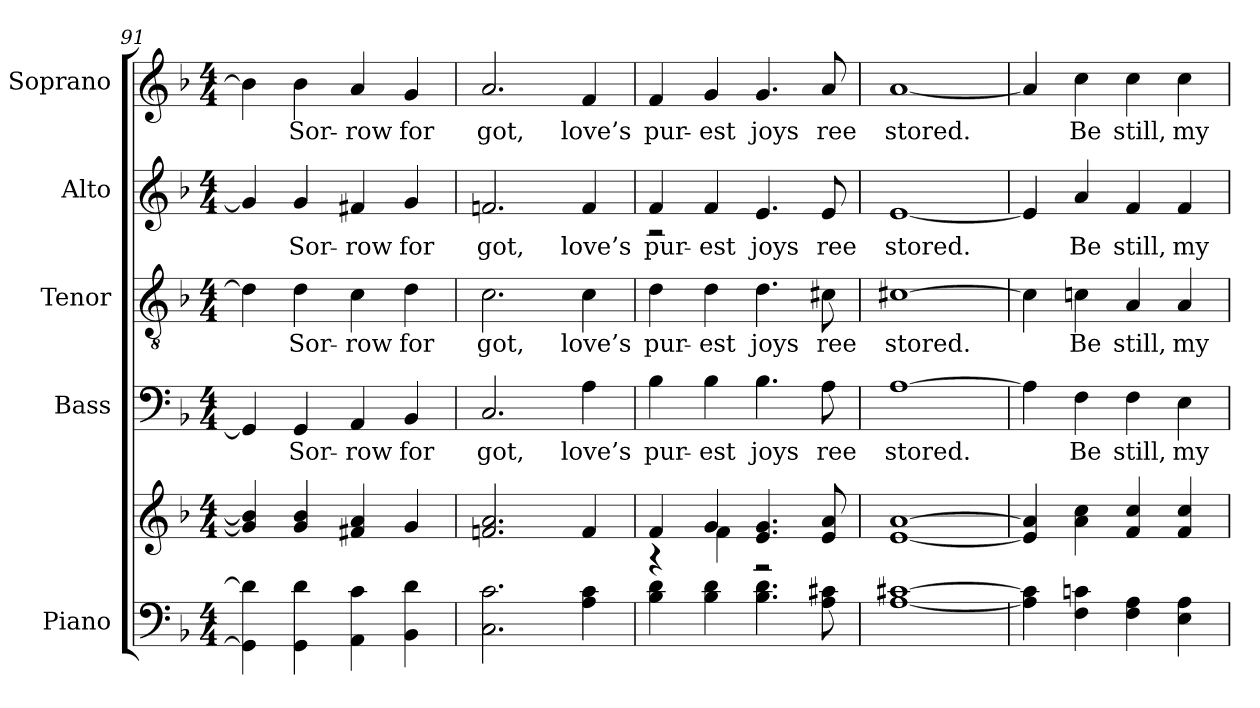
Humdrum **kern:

**kern	**kern	**kern	**text	**kern	**text	**kern	**text	**kern	**text
*part5	*part5	*part4	*part4	*part3	*part3	*part2	*part2	*part1	*part1
*staff6	*staff5	*staff4	*staff4	*staff3	*staff3	*staff2	*staff2	*staff1	*staff1
*I"Piano	*	*I"Bass	*	*I"Tenor	*	*I"Alto	*	*I"Soprano	*
*I'Pno.	*	*I'B.	*	*I'T.	*	*I'A.	*	*I'S.	*
*clefF4	*clefG2	*clefF4	*	*clefGv2	*	*clefG2	*	*clefG2	*
*	*	*	*	*ITrd7c12	*	*	*	*	*
*k[b-]	*k[b-]	*k[b-]	*	*k[b-]	*	*k[b-]	*	*k[b-]	*
*F:	*F:	*F:	*	*F:	*	*F:	*	*F:	*
*M4/4	*M4/4	*M4/4	*	*M4/4	*	*M4/4	*	*M4/4	*
=91	=91	=91	=91	=91	=91	=91	=91	=91	=91
4GGi\] 4di]	4gi/] 4b-i]	4GGi/]	.	4Di\]	.	4gi/]	.	4b-i\]	.
!	!	!	!LO:LY:b:color=#000000	!	!	!	!	!	!
!	!	!	!	!	!LO:LY:b:color=#000000	!	!	!	!
!	!	!	!	!	!	!	!LO:LY:b:color=#000000	!	!
!	!	!	!	!	!	!	!	!	!LO:LY:b:color=#000000
4GGi\ 4di	4gi/ 4b-i	4GGi/	Sor-	4Di\	Sor-	4gi/	Sor-	4b-i\	Sor-
!	!	!	!LO:LY:b:color=#000000	!	!	!	!	!	!
!	!	!	!	!	!LO:LY:b:color=#000000	!	!	!	!
!	!	!	!	!	!	!	!LO:LY:b:color=#000000	!	!
!	!	!	!	!	!	!	!	!	!LO:LY:b:color=#000000
4AAi\ 4ci	4f#Xi/ 4ai	4AAi/	-row	4Ci\	-row	4f#Xi/	-row	4ai/	-row
!	!	!	!LO:LY:b:color=#000000	!	!	!	!	!	!
!	!	!	!	!	!LO:LY:b:color=#000000	!	!	!	!
!	!	!	!	!	!	!	!LO:LY:b:color=#000000	!	!
!	!	!	!	!	!	!	!	!	!LO:LY:b:color=#000000
4BB-i\ 4di	4gi/	4BB-i/	for	4Di\	for	4gi/	for	4gi/	for
=92	=92	=92	=92	=92	=92	=92	=92	=92	=92
!	!	!	!LO:LY:b:color=#000000	!	!	!	!	!	!
!	!	!	!	!	!LO:LY:b:color=#000000	!	!	!	!
!	!	!	!	!	!	!	!LO:LY:b:color=#000000	!	!
!	!	!	!	!	!	!	!	!	!LO:LY:b:color=#000000
2.Ci\ 2.ci	2.fni/ 2.ai	2.Ci/	got,	2.Ci\	got,	2.fni/	got,	2.ai/	got,
!	!	!	!LO:LY:b:color=#000000	!	!	!	!	!	!
!	!	!	!	!	!LO:LY:b:color=#000000	!	!	!	!
!	!	!	!	!	!	!	!LO:LY:b:color=#000000	!	!
!	!	!	!	!	!	!	!	!	!LO:LY:b:color=#000000
4Ai\ 4ci	4fi/	4Ai\	love’s	4Ci\	love’s	4fi/	love’s	4fi/	love’s
=93	=93	=93	=93	=93	=93	=93	=93	=93	=93
*	*^	*	*	*	*	*	*	*	*
!	!	!	!	!LO:LY:b:color=#000000	!	!	!	!	!	!
!	!	!	!	!	!	!LO:LY:b:color=#000000	!	!	!	!
!	!	!	!	!	!	!	!	!LO:LY:b:color=#000000	!	!
*	*	*	*	*	*	*	*^	*	*	*
!	!	!	!	!	!	!	!	!	!	!	!LO:LY:b:color=#000000
4B-i\ 4di	4fi/	4r	4B-i\	pur-	4Di\	pur-	4fi/	2r	pur-	4fi/	pur-
!	!	!	!	!LO:LY:b:color=#000000	!	!	!	!	!	!	!
!	!	!	!	!	!	!LO:LY:b:color=#000000	!	!	!	!	!
!	!	!	!	!	!	!	!	!	!LO:LY:b:color=#000000	!	!
!	!	!	!	!	!	!	!	!	!	!	!LO:LY:b:color=#000000
4B-i\ 4di	4gi/	4fi\	4B-i\	-est	4Di\	-est	4fi/	.	-est	4gi/	-est
!	!	!	!	!LO:LY:b:color=#000000	!	!	!	!	!	!	!
!	!	!	!	!	!	!LO:LY:b:color=#000000	!	!	!	!	!
!	!	!	!	!	!	!	!	!	!LO:LY:b:color=#000000	!	!
!	!	!	!	!	!	!	!	!	!	!	!LO:LY:b:color=#000000
4.B-i\ 4.di	4.ei/ 4.gi	2r	4.B-i\	joys	4.Di\	joys	4.ei/	2ryy	joys	4.gi/	joys
!	!	!	!	!LO:LY:b:color=#000000	!	!	!	!	!	!	!
!	!	!	!	!	!	!LO:LY:b:color=#000000	!	!	!	!	!
!	!	!	!	!	!	!	!	!	!LO:LY:b:color=#000000	!	!
!	!	!	!	!	!	!	!	!	!	!	!LO:LY:b:color=#000000
8Ai\ 8c#Xi	8ei/ 8ai	.	8Ai\	ree	8C#Xi\	ree	8ei/	.	ree	8ai/	ree
*	*v	*v	*	*	*	*	*v	*v	*	*	*
=94	=94	=94	=94	=94	=94	=94	=94	=94	=94
!	!	!	!LO:LY:b:color=#000000	!	!	!	!	!	!
!	!	!	!	!	!LO:LY:b:color=#000000	!	!	!	!
!	!	!	!	!	!	!	!LO:LY:b:color=#000000	!	!
!	!	!	!	!	!	!	!	!	!LO:LY:b:color=#000000
[<1Ai [>1c#Xi	[<1ei [>1ai	[>1Ai	stored.	[>1C#Xi	stored.	[<1ei	stored.	[<1ai	stored.
!!LO:PB:g=z
=95	=95	=95	=95	=95	=95	=95	=95	=95	=95
4Ai\] 4c#i]	4ei/] 4ai]	4Ai\]	.	4C#i\]	.	4ei/]	.	4ai/]	.
!	!	!	!LO:LY:b:color=#000000	!	!	!	!	!	!
!	!	!	!	!	!LO:LY:b:color=#000000	!	!	!	!
!	!	!	!	!	!	!	!LO:LY:b:color=#000000	!	!
!	!	!	!	!	!	!	!	!	!LO:LY:b:color=#000000
4Fi\ 4cni	4ai\ 4cci	4Fi\	Be	4Cni\	Be	4ai/	Be	4cci\	Be
!	!	!	!LO:LY:b:color=#000000	!	!	!	!	!	!
!	!	!	!	!	!LO:LY:b:color=#000000	!	!	!	!
!	!	!	!	!	!	!	!LO:LY:b:color=#000000	!	!
!	!	!	!	!	!	!	!	!	!LO:LY:b:color=#000000
4Fi\ 4Ai	4fi/ 4cci	4Fi\	still,	4AAi/	still,	4fi/	still,	4cci\	still,
!	!	!	!LO:LY:b:color=#000000	!	!	!	!	!	!
!	!	!	!	!	!LO:LY:b:color=#000000	!	!	!	!
!	!	!	!	!	!	!	!LO:LY:b:color=#000000	!	!
!	!	!	!	!	!	!	!	!	!LO:LY:b:color=#000000
4Ei\ 4Ai	4fi/ 4cci	4Ei\	my	4AAi/	my	4fi/	my	4cci\	my
=	=	=	=	=	=	=	=	=	=
*-	*-	*-	*-	*-	*-	*-	*-	*-	*-
